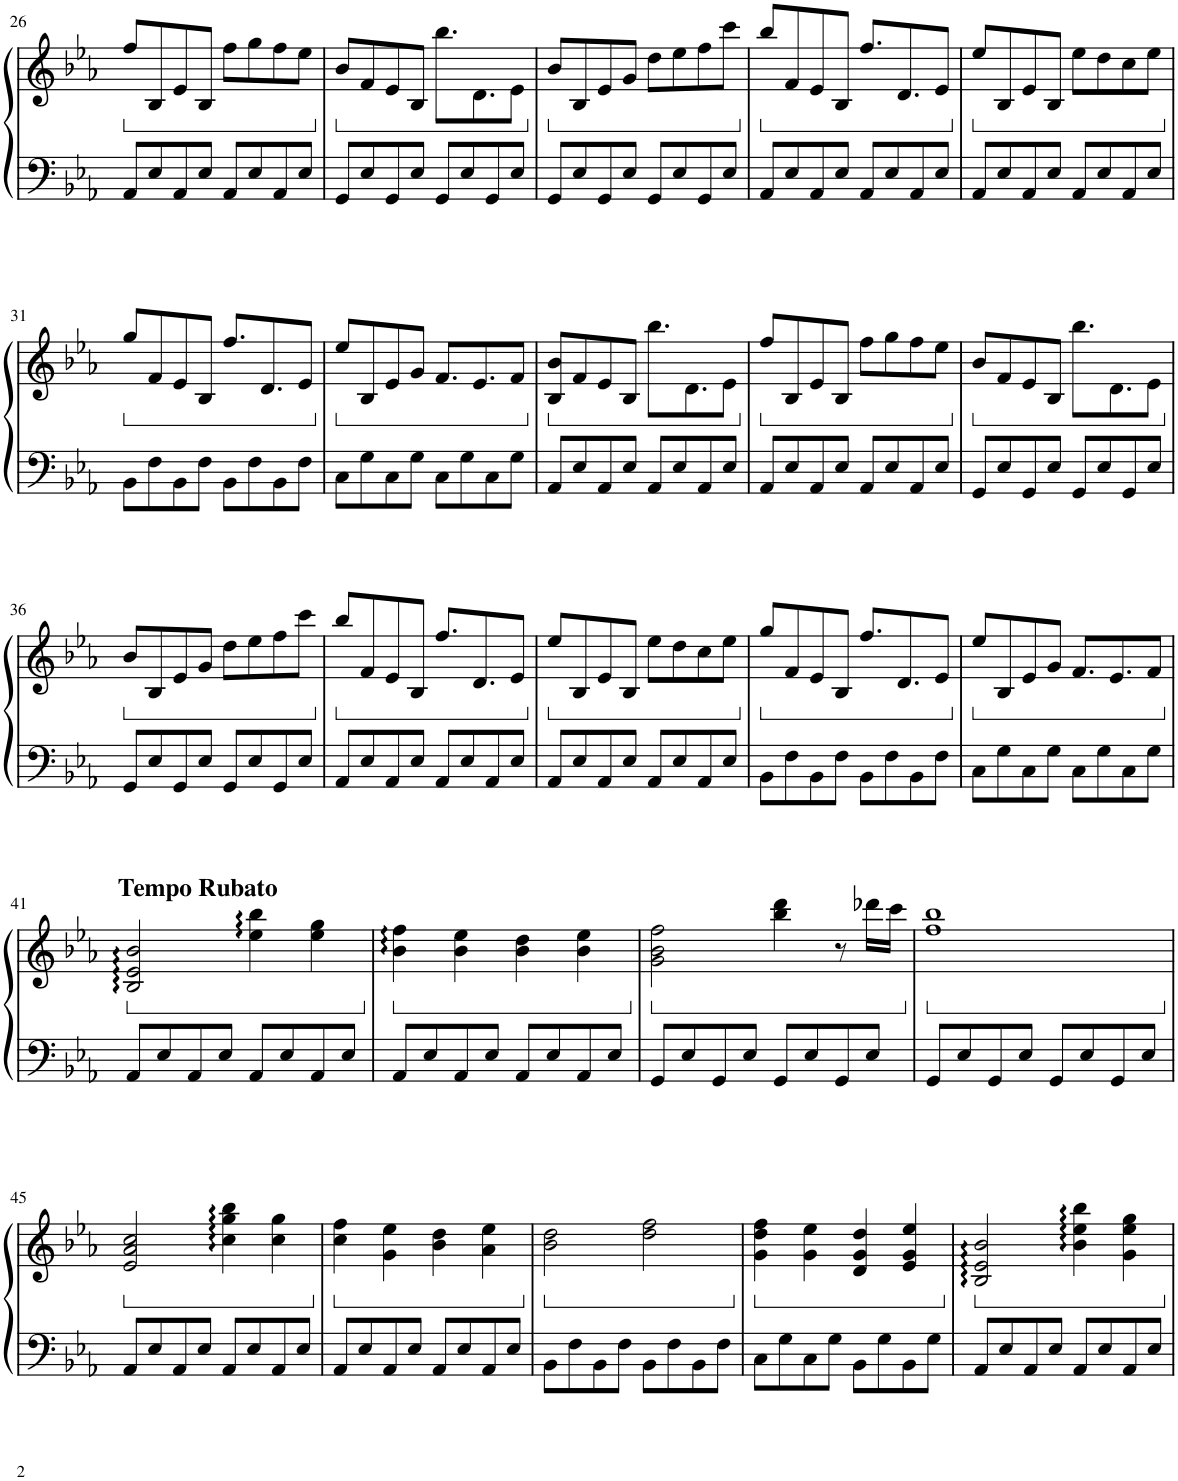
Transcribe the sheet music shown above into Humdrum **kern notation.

**kern	**kern
*part1	*part1
*staff2	*staff1
*I"Piano	*
*I'Pno.	*
!!LO:PB:g=z
*clefF4	*clefG2
*k[b-e-a-]	*k[b-e-a-]
*M4/4	*M4/4
*	*ped
=26	=26
8AA-/L	8ff/L
8E-/	8B-/
8AA-/	8e-/
8E-/J	8B-/J
8AA-/L	8ff\L
8E-/	8gg\
8AA-/	8ff\
8E-/J	8ee-\J
=27	=27
*	*Xped
*	*ped
8GG/L	8b-/L
8E-/	8f/
8GG/	8e-/
8E-/J	8B-/J
8GG/L	8.bb-\L
8E-/	.
.	8.d\
8GG/	.
8E-/J	8e-\J
=28	=28
*	*Xped
*	*ped
8GG/L	8b-/L
8E-/	8B-/
8GG/	8e-/
8E-/J	8g/J
8GG/L	8dd\L
8E-/	8ee-\
8GG/	8ff\
8E-/J	8ccc\J
=29	=29
*	*Xped
*	*ped
8AA-/L	8bb-/L
8E-/	8f/
8AA-/	8e-/
8E-/J	8B-/J
8AA-/L	8.ff/L
8E-/	.
.	8.d/
8AA-/	.
8E-/J	8e-/J
=30	=30
*	*Xped
*	*ped
8AA-/L	8ee-/L
8E-/	8B-/
8AA-/	8e-/
8E-/J	8B-/J
8AA-/L	8ee-\L
8E-/	8dd\
8AA-/	8cc\
8E-/J	8ee-\J
!!LO:LB:g=z
=31	=31
*	*Xped
*	*ped
8BB-\L	8gg/L
8F\	8f/
8BB-\	8e-/
8F\J	8B-/J
8BB-\L	8.ff/L
8F\	.
.	8.d/
8BB-\	.
8F\J	8e-/J
=32	=32
*	*Xped
*	*ped
8C\L	8ee-/L
8G\	8B-/
8C\	8e-/
8G\J	8g/J
8C\L	8.f/L
8G\	.
.	8.e-/
8C\	.
8G\J	8f/J
=33	=33
*	*Xped
*	*ped
8AA-/L	8B-/ 8b-/L
8E-/	8f/
8AA-/	8e-/
8E-/J	8B-/J
8AA-/L	8.bb-\L
8E-/	.
.	8.d\
8AA-/	.
8E-/J	8e-\J
=34	=34
*	*Xped
*	*ped
8AA-/L	8ff/L
8E-/	8B-/
8AA-/	8e-/
8E-/J	8B-/J
8AA-/L	8ff\L
8E-/	8gg\
8AA-/	8ff\
8E-/J	8ee-\J
=35	=35
*	*Xped
*	*ped
8GG/L	8b-/L
8E-/	8f/
8GG/	8e-/
8E-/J	8B-/J
8GG/L	8.bb-\L
8E-/	.
.	8.d\
8GG/	.
8E-/J	8e-\J
!!LO:LB:g=z
=36	=36
*	*Xped
*	*ped
8GG/L	8b-/L
8E-/	8B-/
8GG/	8e-/
8E-/J	8g/J
8GG/L	8dd\L
8E-/	8ee-\
8GG/	8ff\
8E-/J	8ccc\J
=37	=37
*	*Xped
*	*ped
8AA-/L	8bb-/L
8E-/	8f/
8AA-/	8e-/
8E-/J	8B-/J
8AA-/L	8.ff/L
8E-/	.
.	8.d/
8AA-/	.
8E-/J	8e-/J
=38	=38
*	*Xped
*	*ped
8AA-/L	8ee-/L
8E-/	8B-/
8AA-/	8e-/
8E-/J	8B-/J
8AA-/L	8ee-\L
8E-/	8dd\
8AA-/	8cc\
8E-/J	8ee-\J
=39	=39
*	*Xped
*	*ped
8BB-\L	8gg/L
8F\	8f/
8BB-\	8e-/
8F\J	8B-/J
8BB-\L	8.ff/L
8F\	.
.	8.d/
8BB-\	.
8F\J	8e-/J
=40	=40
*	*Xped
*	*ped
8C\L	8ee-/L
8G\	8B-/
8C\	8e-/
8G\J	8g/J
8C\L	8.f/L
8G\	.
.	8.e-/
8C\	.
8G\J	8f/J
!!LO:LB:g=z
=41	=41
*	*Xped
*	*ped
!	!LO:TX:a:B:t=Tempo Rubato
8AA-/L	2B-/ 2e-/ 2b-/
8E-/	.
8AA-/	.
8E-/J	.
8AA-/L	4ee-\ 4bb-\
8E-/	.
8AA-/	4ee-\ 4gg\
8E-/J	.
=42	=42
*	*Xped
*	*ped
8AA-/L	4b-\ 4ff\
8E-/	.
8AA-/	4b-\ 4ee-\
8E-/J	.
8AA-/L	4b-\ 4dd\
8E-/	.
8AA-/	4b-\ 4ee-\
8E-/J	.
=43	=43
*	*Xped
*	*ped
8GG/L	2g\ 2b-\ 2ff\
8E-/	.
8GG/	.
8E-/J	.
8GG/L	4bb-\ 4ddd\
8E-/	.
8GG/	8r
8E-/J	16ddd-X\LL
.	16ccc\JJ
=44	=44
*	*Xped
*	*ped
8GG/L	1ff 1bb-
8E-/	.
8GG/	.
8E-/J	.
8GG/L	.
8E-/	.
8GG/	.
8E-/J	.
!!LO:LB:g=z
=45	=45
*	*Xped
*	*ped
8AA-/L	2e-/ 2a-/ 2cc/
8E-/	.
8AA-/	.
8E-/J	.
8AA-/L	4cc\ 4gg\ 4bb-\
8E-/	.
8AA-/	4cc\ 4gg\
8E-/J	.
=46	=46
*	*Xped
*	*ped
8AA-/L	4cc\ 4ff\
8E-/	.
8AA-/	4g\ 4ee-\
8E-/J	.
8AA-/L	4b-\ 4dd\
8E-/	.
8AA-/	4a-\ 4ee-\
8E-/J	.
=47	=47
*	*Xped
*	*ped
8BB-\L	2b-\ 2dd\
8F\	.
8BB-\	.
8F\J	.
8BB-\L	2dd\ 2ff\
8F\	.
8BB-\	.
8F\J	.
=48	=48
*	*Xped
*	*ped
8C\L	4g\ 4dd\ 4ff\
8G\	.
8C\	4g\ 4ee-\
8G\J	.
8BB-\L	4d/ 4g/ 4dd/
8G\	.
8BB-\	4e-/ 4g/ 4ee-/
8G\J	.
=49	=49
*	*Xped
*	*ped
8AA-/L	2B-/ 2e-/ 2b-/
8E-/	.
8AA-/	.
8E-/J	.
8AA-/L	4b-\ 4ee-\ 4bb-\
8E-/	.
8AA-/	4g\ 4ee-\ 4gg\
8E-/J	.
*	*Xped
=	=
*-	*-
